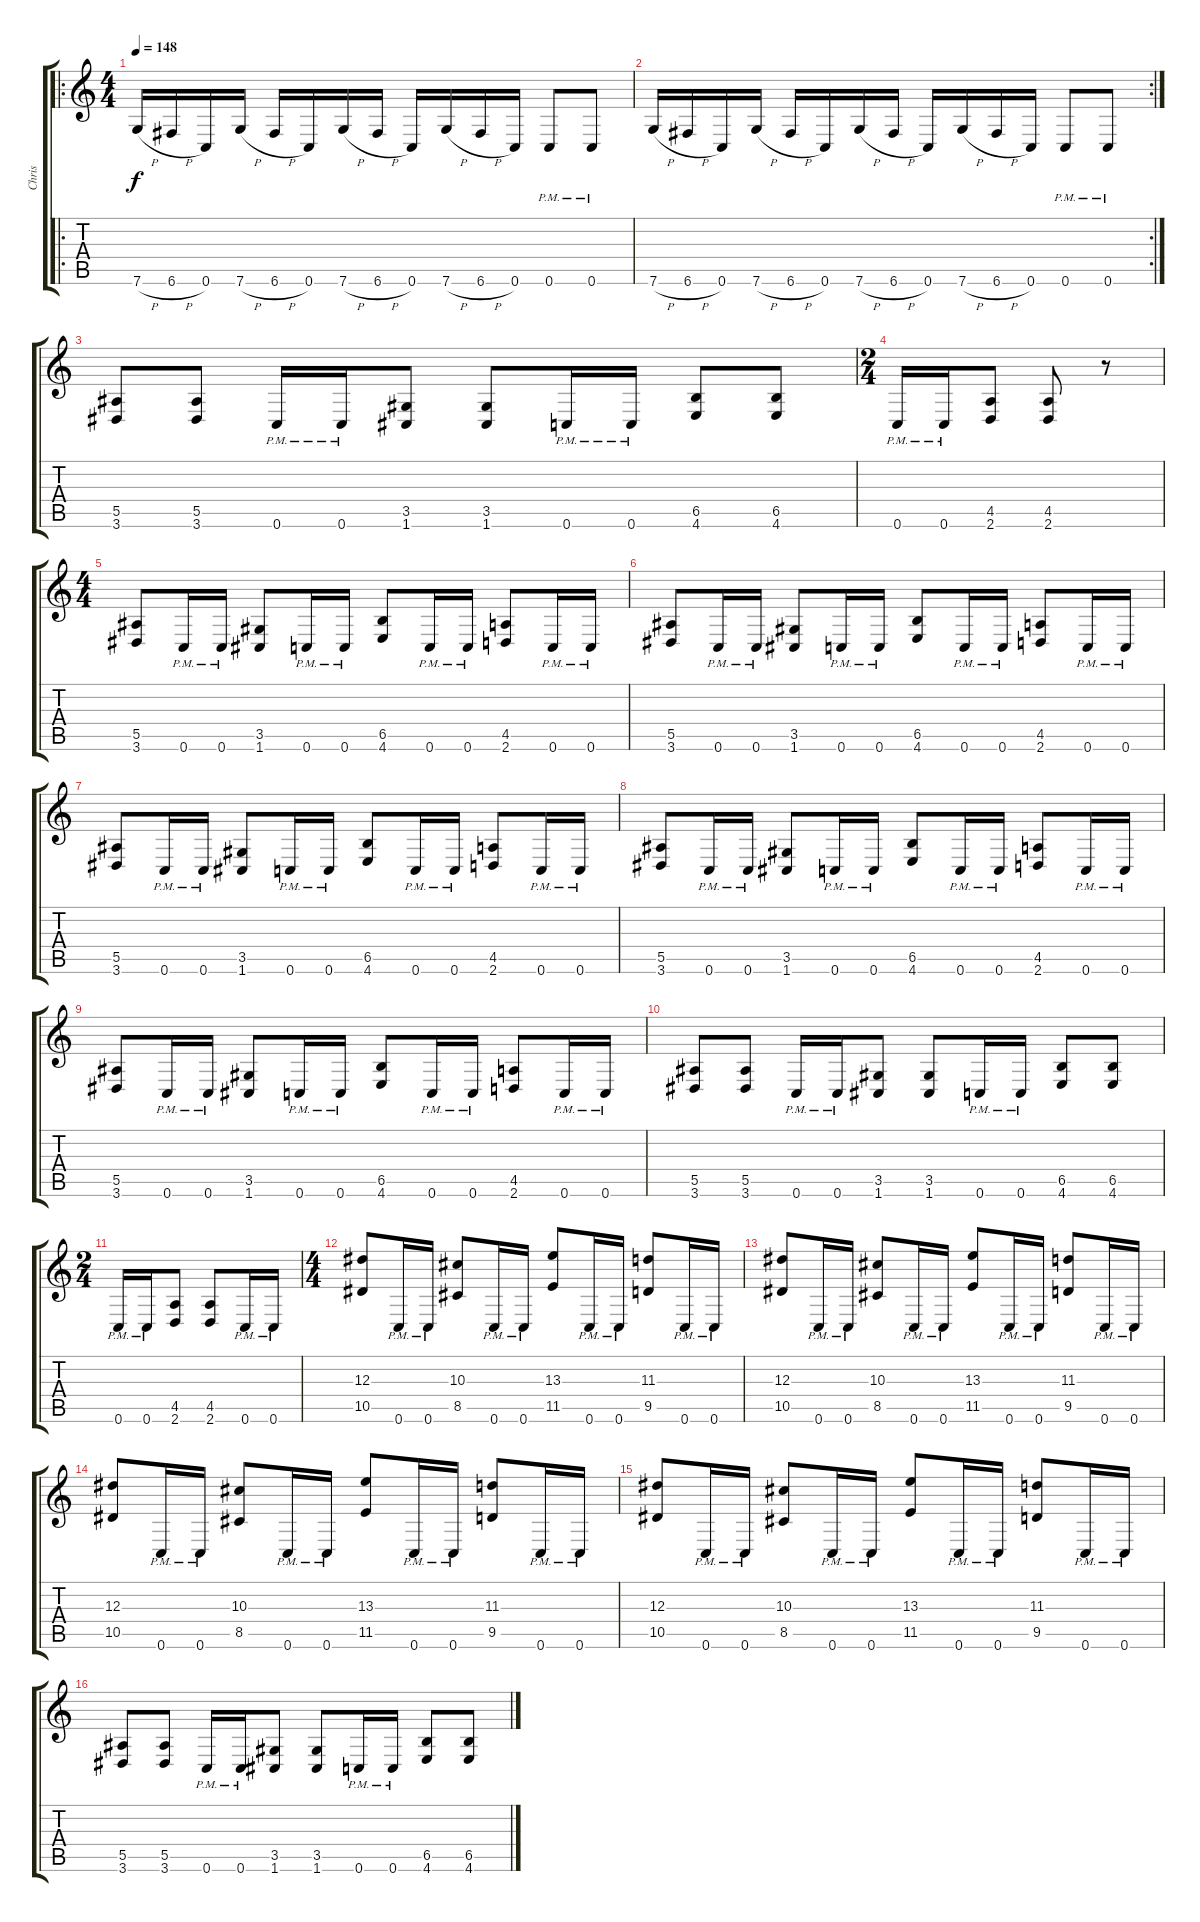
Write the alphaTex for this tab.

\track ("Chris" "Chris") {instrument distortionguitar}
\staff {score tabs}
\tuning (C4 G3 Eb3 Bb2 F2 C2) {hide}
\ro
\ts (4 4)
\tempo 148
\clef g2
\ks c
7.6{h}.16{dy f} 6.6{h}.16 0.6.16 7.6{h}.16 6.6{h}.16 0.6.16 7.6{h}.16 6.6{h}.16 0.6.16 7.6{h}.16 6.6{h}.16 0.6.16 0.6{pm}.8 0.6{pm}.8 |
\rc 2
7.6{h}.16 6.6{h}.16 0.6.16 7.6{h}.16 6.6{h}.16 0.6.16 7.6{h}.16 6.6{h}.16 0.6.16 7.6{h}.16 6.6{h}.16 0.6.16 0.6{pm}.8 0.6{pm}.8 |
(5.5 3.6).8 (5.5 3.6).8 0.6{pm}.16 0.6{pm}.16 (3.5 1.6).8 (3.5 1.6).8 0.6{pm}.16 0.6{pm}.16 (6.5 4.6).8 (6.5 4.6).8 |
\ts (2 4)
0.6{pm}.16 0.6{pm}.16 (4.5 2.6).8 (4.5 2.6).8 r.8 |
\ts (4 4)
(5.5 3.6).8 0.6{pm}.16 0.6{pm}.16 (3.5 1.6).8 0.6{pm}.16 0.6{pm}.16 (6.5 4.6).8 0.6{pm}.16 0.6{pm}.16 (4.5 2.6).8 0.6{pm}.16 0.6{pm}.16 |
(5.5 3.6).8 0.6{pm}.16 0.6{pm}.16 (3.5 1.6).8 0.6{pm}.16 0.6{pm}.16 (6.5 4.6).8 0.6{pm}.16 0.6{pm}.16 (4.5 2.6).8 0.6{pm}.16 0.6{pm}.16 |
(5.5 3.6).8 0.6{pm}.16 0.6{pm}.16 (3.5 1.6).8 0.6{pm}.16 0.6{pm}.16 (6.5 4.6).8 0.6{pm}.16 0.6{pm}.16 (4.5 2.6).8 0.6{pm}.16 0.6{pm}.16 |
(5.5 3.6).8 0.6{pm}.16 0.6{pm}.16 (3.5 1.6).8 0.6{pm}.16 0.6{pm}.16 (6.5 4.6).8 0.6{pm}.16 0.6{pm}.16 (4.5 2.6).8 0.6{pm}.16 0.6{pm}.16 |
(5.5 3.6).8 0.6{pm}.16 0.6{pm}.16 (3.5 1.6).8 0.6{pm}.16 0.6{pm}.16 (6.5 4.6).8 0.6{pm}.16 0.6{pm}.16 (4.5 2.6).8 0.6{pm}.16 0.6{pm}.16 |
(5.5 3.6).8 (5.5 3.6).8 0.6{pm}.16 0.6{pm}.16 (3.5 1.6).8 (3.5 1.6).8 0.6{pm}.16 0.6{pm}.16 (6.5 4.6).8 (6.5 4.6).8 |
\ts (2 4)
0.6{pm}.16 0.6{pm}.16 (4.5 2.6).8 (4.5 2.6).8 0.6{pm}.16 0.6{pm}.16 |
\ts (4 4)
(12.3 10.5).8 0.6{pm}.16 0.6{pm}.16 (10.3 8.5).8 0.6{pm}.16 0.6{pm}.16 (13.3 11.5).8 0.6{pm}.16 0.6{pm}.16 (11.3 9.5).8 0.6{pm}.16 0.6{pm}.16 |
(12.3 10.5).8 0.6{pm}.16 0.6{pm}.16 (10.3 8.5).8 0.6{pm}.16 0.6{pm}.16 (13.3 11.5).8 0.6{pm}.16 0.6{pm}.16 (11.3 9.5).8 0.6{pm}.16 0.6{pm}.16 |
(12.3 10.5).8 0.6{pm}.16 0.6{pm}.16 (10.3 8.5).8 0.6{pm}.16 0.6{pm}.16 (13.3 11.5).8 0.6{pm}.16 0.6{pm}.16 (11.3 9.5).8 0.6{pm}.16 0.6{pm}.16 |
(12.3 10.5).8 0.6{pm}.16 0.6{pm}.16 (10.3 8.5).8 0.6{pm}.16 0.6{pm}.16 (13.3 11.5).8 0.6{pm}.16 0.6{pm}.16 (11.3 9.5).8 0.6{pm}.16 0.6{pm}.16 |
(5.5 3.6).8 (5.5 3.6).8 0.6{pm}.16 0.6{pm}.16 (3.5 1.6).8 (3.5 1.6).8 0.6{pm}.16 0.6{pm}.16 (6.5 4.6).8 (6.5 4.6).8
